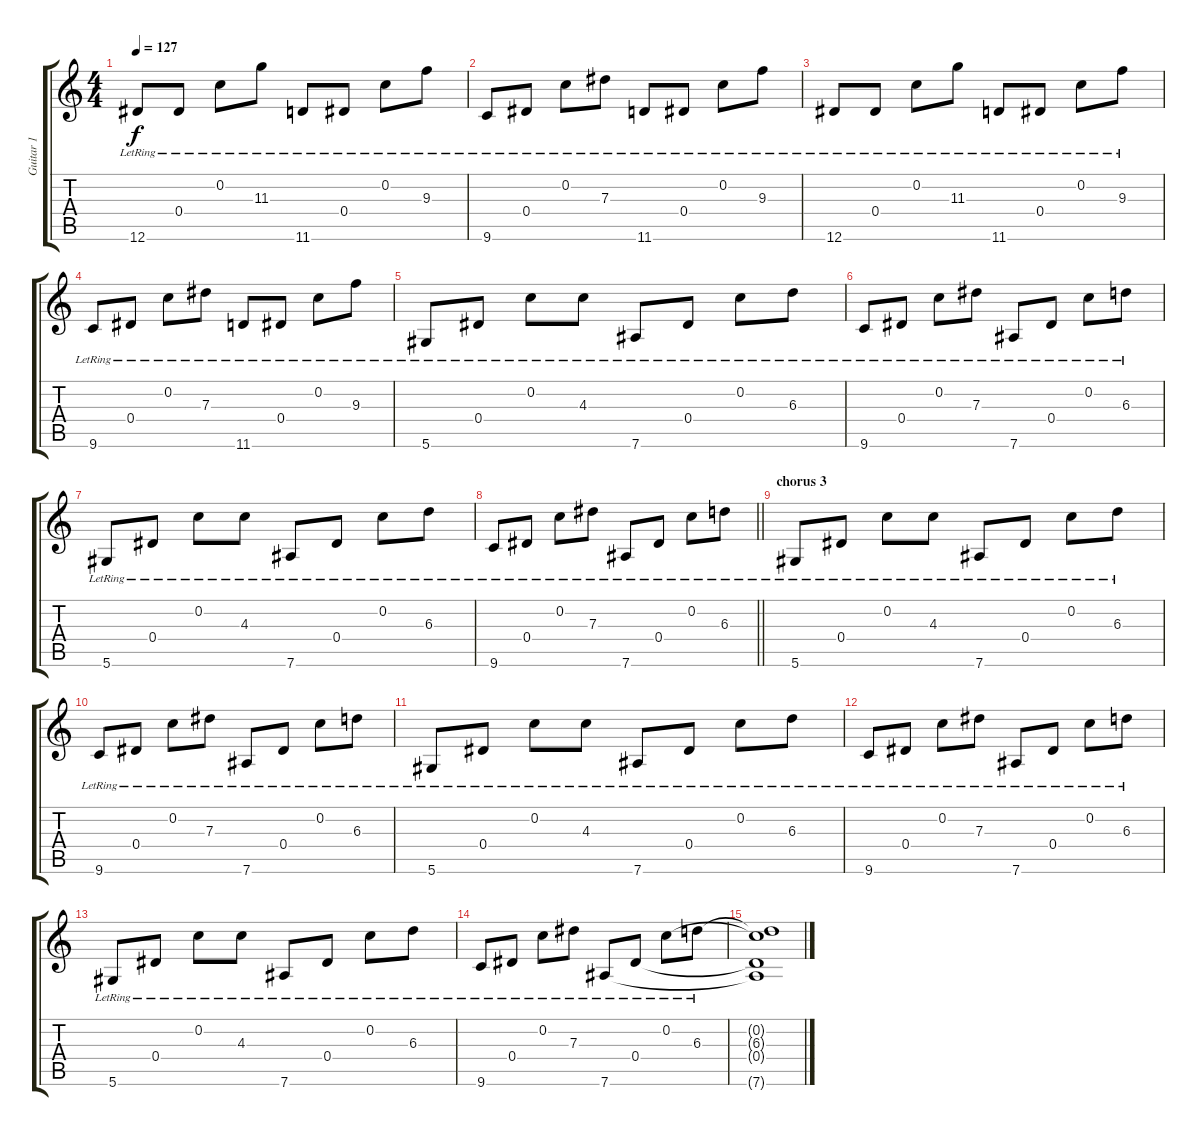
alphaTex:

\track ("Guitar 1" "Guitar 1") {instrument electricguitarjazz}
\staff {score tabs}
\tuning (Eb4 C4 Ab3 Eb3 Bb2 Eb2) {hide}
\ts (4 4)
\tempo 127
\clef g2
\ks c
12.6{lr}.8{dy f} 0.4{lr}.8 0.2{lr}.8 11.3{lr}.8 11.6{lr}.8 0.4{lr}.8 0.2{lr}.8 9.3{lr}.8 |
9.6{lr}.8 0.4{lr}.8 0.2{lr}.8 7.3{lr}.8 11.6{lr}.8 0.4{lr}.8 0.2{lr}.8 9.3{lr}.8 |
12.6{lr}.8 0.4{lr}.8 0.2{lr}.8 11.3{lr}.8 11.6{lr}.8 0.4{lr}.8 0.2{lr}.8 9.3{lr}.8 |
9.6{lr}.8 0.4{lr}.8 0.2{lr}.8 7.3{lr}.8 11.6{lr}.8 0.4{lr}.8 0.2{lr}.8 9.3{lr}.8 |
5.6{lr}.8 0.4{lr}.8 0.2{lr}.8 4.3{lr}.8 7.6{lr}.8 0.4{lr}.8 0.2{lr}.8 6.3{lr}.8 |
9.6{lr}.8 0.4{lr}.8 0.2{lr}.8 7.3{lr}.8 7.6{lr}.8 0.4{lr}.8 0.2{lr}.8 6.3{lr}.8 |
5.6{lr}.8 0.4{lr}.8 0.2{lr}.8 4.3{lr}.8 7.6{lr}.8 0.4{lr}.8 0.2{lr}.8 6.3{lr}.8 |
\barLineRight lightlight
9.6{lr}.8 0.4{lr}.8 0.2{lr}.8 7.3{lr}.8 7.6{lr}.8 0.4{lr}.8 0.2{lr}.8 6.3{lr}.8 |
\section ("" "chorus 3")
5.6{lr}.8 0.4{lr}.8 0.2{lr}.8 4.3{lr}.8 7.6{lr}.8 0.4{lr}.8 0.2{lr}.8 6.3{lr}.8 |
9.6{lr}.8 0.4{lr}.8 0.2{lr}.8 7.3{lr}.8 7.6{lr}.8 0.4{lr}.8 0.2{lr}.8 6.3{lr}.8 |
5.6{lr}.8 0.4{lr}.8 0.2{lr}.8 4.3{lr}.8 7.6{lr}.8 0.4{lr}.8 0.2{lr}.8 6.3{lr}.8 |
9.6{lr}.8 0.4{lr}.8 0.2{lr}.8 7.3{lr}.8 7.6{lr}.8 0.4{lr}.8 0.2{lr}.8 6.3{lr}.8 |
5.6{lr}.8 0.4{lr}.8 0.2{lr}.8 4.3{lr}.8 7.6{lr}.8 0.4{lr}.8 0.2{lr}.8 6.3{lr}.8 |
9.6{lr}.8 0.4{lr}.8 0.2{lr}.8 7.3{lr}.8 7.6{lr}.8 0.4{lr}.8 0.2{lr}.8 6.3{lr}.8 |
(0.2{t} 6.3{t} 0.4{t} 7.6{t}).1
